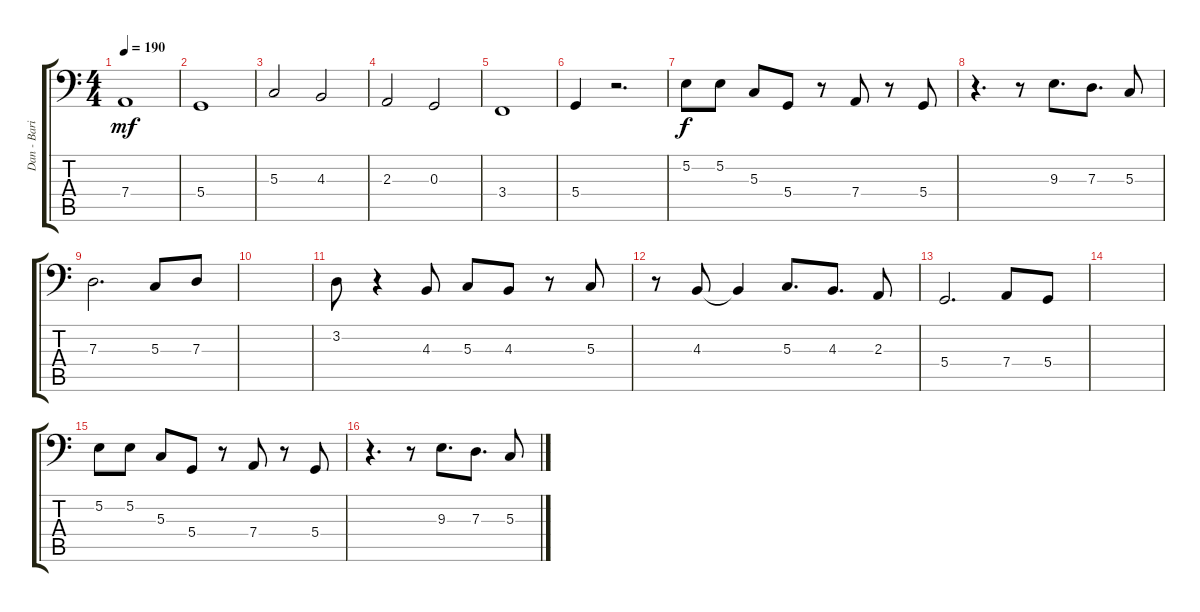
\track ("Dan - Baritone Sax" "Dan - Bari") {instrument baritonesax}
\staff {score tabs}
\tuning (E3 B2 G2 D2 A1 E1) {hide}
\ts (4 4)
\tempo 190
\clef f4
\ks c
7.4.1{dy mf volume 16} |
5.4.1 |
5.3.2 4.3.2 |
2.3.2 0.3.2 |
3.4.1 |
5.4.4 r.2{d} |
5.2.8{dy f} 5.2.8 5.3.8 5.4.8 r.8 7.4.8 r.8 5.4.8 |
r.4{d} r.8 9.3.8{d} 7.3.8{d} 5.3.8 |
7.3.2{d} 5.3.8 7.3.8 |
|
3.2.8 r.4 4.3.8 5.3.8 4.3.8 r.8 5.3.8 |
r.8 4.3.8 4.3{t}.4 5.3.8{d} 4.3.8{d} 2.3.8 |
5.4.2{d} 7.4.8 5.4.8 |
|
5.2.8 5.2.8 5.3.8 5.4.8 r.8 7.4.8 r.8 5.4.8 |
r.4{d} r.8 9.3.8{d} 7.3.8{d} 5.3.8
